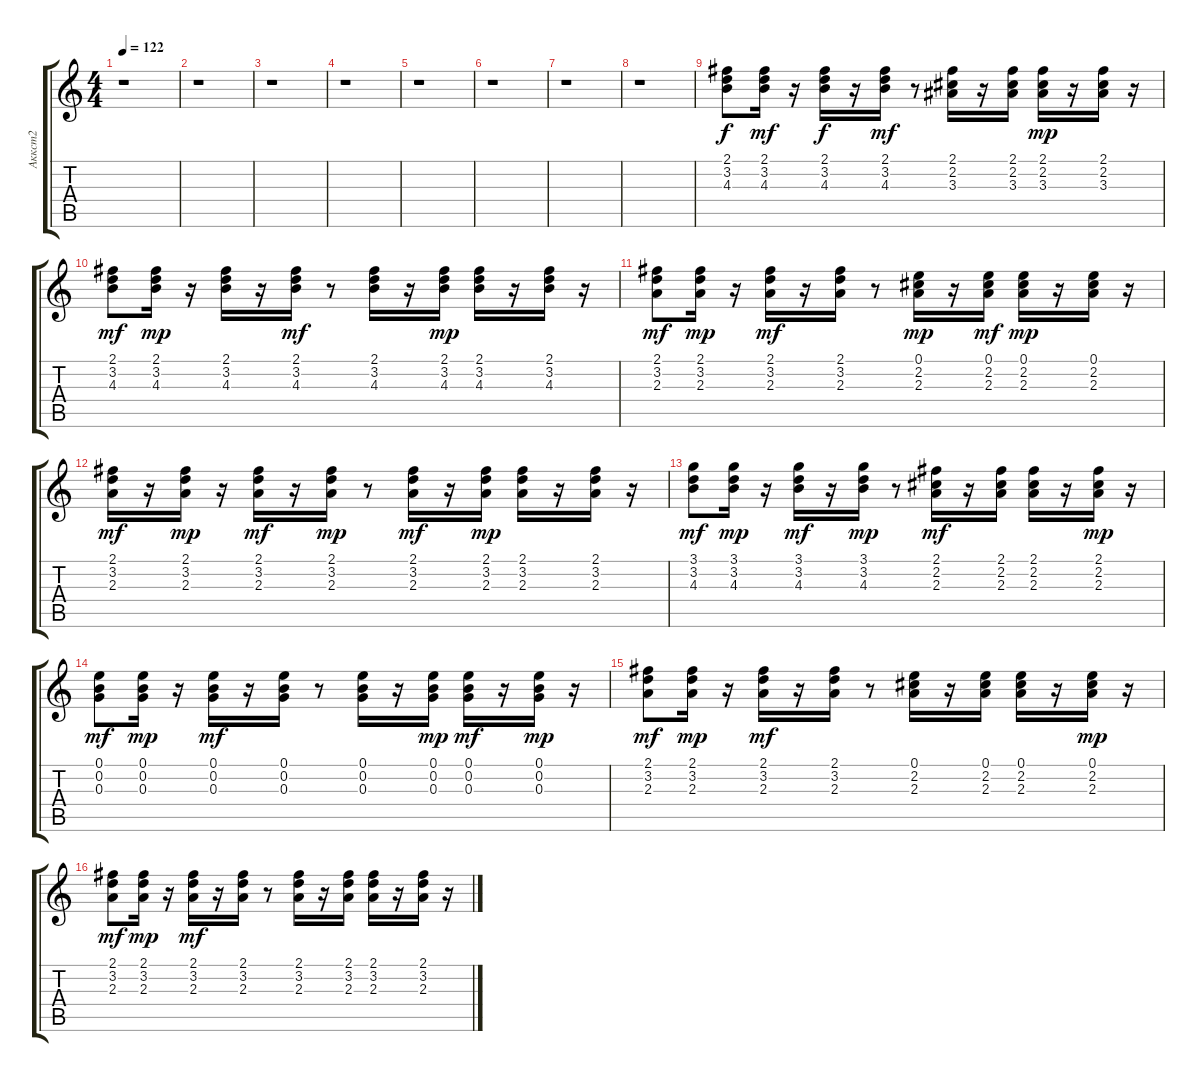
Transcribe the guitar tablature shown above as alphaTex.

\track ("Аккст2" "Аккст2") {instrument acousticguitarsteel}
\staff {score tabs}
\tuning (E4 B3 G3 D3 A2 E2) {hide}
\ts (4 4)
\tempo 122
\clef g2
\ks c
r.1{dy mp} |
r.1 |
r.1 |
r.1 |
r.1 |
r.1 |
r.1 |
r.1 |
(2.1 3.2 4.3).8{dy f} (2.1 3.2 4.3).16{dy mf} r.16 (2.1 3.2 4.3).16{dy f} r.16 (2.1 3.2 4.3).16{dy mf} r.8 (2.1 2.2 3.3).16 r.16 (2.1 2.2 3.3).16 (2.1 2.2 3.3).16{dy mp} r.16 (2.1 2.2 3.3).16 r.16 |
(2.1 3.2 4.3).8{dy mf} (2.1 3.2 4.3).16{dy mp} r.16 (2.1 3.2 4.3).16 r.16 (2.1 3.2 4.3).16{dy mf} r.8 (2.1 3.2 4.3).16 r.16 (2.1 3.2 4.3).16{dy mp} (2.1 3.2 4.3).16 r.16 (2.1 3.2 4.3).16 r.16 |
(2.1 3.2 2.3).8{dy mf} (2.1 3.2 2.3).16{dy mp} r.16 (2.1 3.2 2.3).16{dy mf} r.16 (2.1 3.2 2.3).16 r.8 (0.1 2.2 2.3).16{dy mp} r.16 (0.1 2.2 2.3).16{dy mf} (0.1 2.2 2.3).16{dy mp} r.16 (0.1 2.2 2.3).16 r.16 |
(2.1 3.2 2.3).16{dy mf} r.16 (2.1 3.2 2.3).16{dy mp} r.16 (2.1 3.2 2.3).16{dy mf} r.16 (2.1 3.2 2.3).16{dy mp} r.8 (2.1 3.2 2.3).16{dy mf} r.16 (2.1 3.2 2.3).16{dy mp} (2.1 3.2 2.3).16 r.16 (2.1 3.2 2.3).16 r.16 |
(3.1 3.2 4.3).8{dy mf} (3.1 3.2 4.3).16{dy mp} r.16 (3.1 3.2 4.3).16{dy mf} r.16 (3.1 3.2 4.3).16{dy mp} r.8 (2.1 2.2 2.3).16{dy mf} r.16 (2.1 2.2 2.3).16 (2.1 2.2 2.3).16 r.16 (2.1 2.2 2.3).16{dy mp} r.16 |
(0.1 0.2 0.3).8{dy mf} (0.1 0.2 0.3).16{dy mp} r.16 (0.1 0.2 0.3).16{dy mf} r.16 (0.1 0.2 0.3).16 r.8 (0.1 0.2 0.3).16 r.16 (0.1 0.2 0.3).16{dy mp} (0.1 0.2 0.3).16{dy mf} r.16 (0.1 0.2 0.3).16{dy mp} r.16 |
(2.1 3.2 2.3).8{dy mf} (2.1 3.2 2.3).16{dy mp} r.16 (2.1 3.2 2.3).16{dy mf} r.16 (2.1 3.2 2.3).16 r.8 (0.1 2.2 2.3).16 r.16 (0.1 2.2 2.3).16 (0.1 2.2 2.3).16 r.16 (0.1 2.2 2.3).16{dy mp} r.16 |
(2.1 3.2 2.3).8{dy mf} (2.1 3.2 2.3).16{dy mp} r.16 (2.1 3.2 2.3).16{dy mf} r.16 (2.1 3.2 2.3).16 r.8 (2.1 3.2 2.3).16 r.16 (2.1 3.2 2.3).16 (2.1 3.2 2.3).16 r.16 (2.1 3.2 2.3).16 r.16
